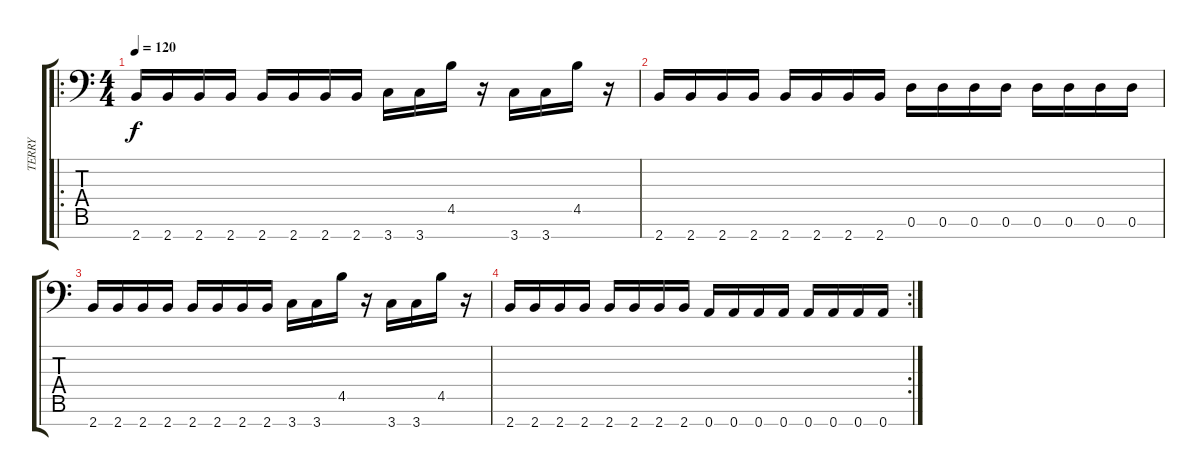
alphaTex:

\track ("TERRY" "TERRY") {instrument electricbassfinger}
\staff {score tabs}
\tuning (D4 A3 F3 C3 G2 D2 A1) {hide}
\ro
\ts (4 4)
\tempo 120
\clef f4
\ks c
2.7.16{dy f} 2.7.16 2.7.16 2.7.16 2.7.16 2.7.16 2.7.16 2.7.16 3.7.16 3.7.16 4.5.16 r.16 3.7.16 3.7.16 4.5.16 r.16 |
2.7.16 2.7.16 2.7.16 2.7.16 2.7.16 2.7.16 2.7.16 2.7.16 0.6.16 0.6.16 0.6.16 0.6.16 0.6.16 0.6.16 0.6.16 0.6.16 |
2.7.16 2.7.16 2.7.16 2.7.16 2.7.16 2.7.16 2.7.16 2.7.16 3.7.16 3.7.16 4.5.16 r.16 3.7.16 3.7.16 4.5.16 r.16 |
\rc 2
2.7.16 2.7.16 2.7.16 2.7.16 2.7.16 2.7.16 2.7.16 2.7.16 0.7.16 0.7.16 0.7.16 0.7.16 0.7.16 0.7.16 0.7.16 0.7.16
